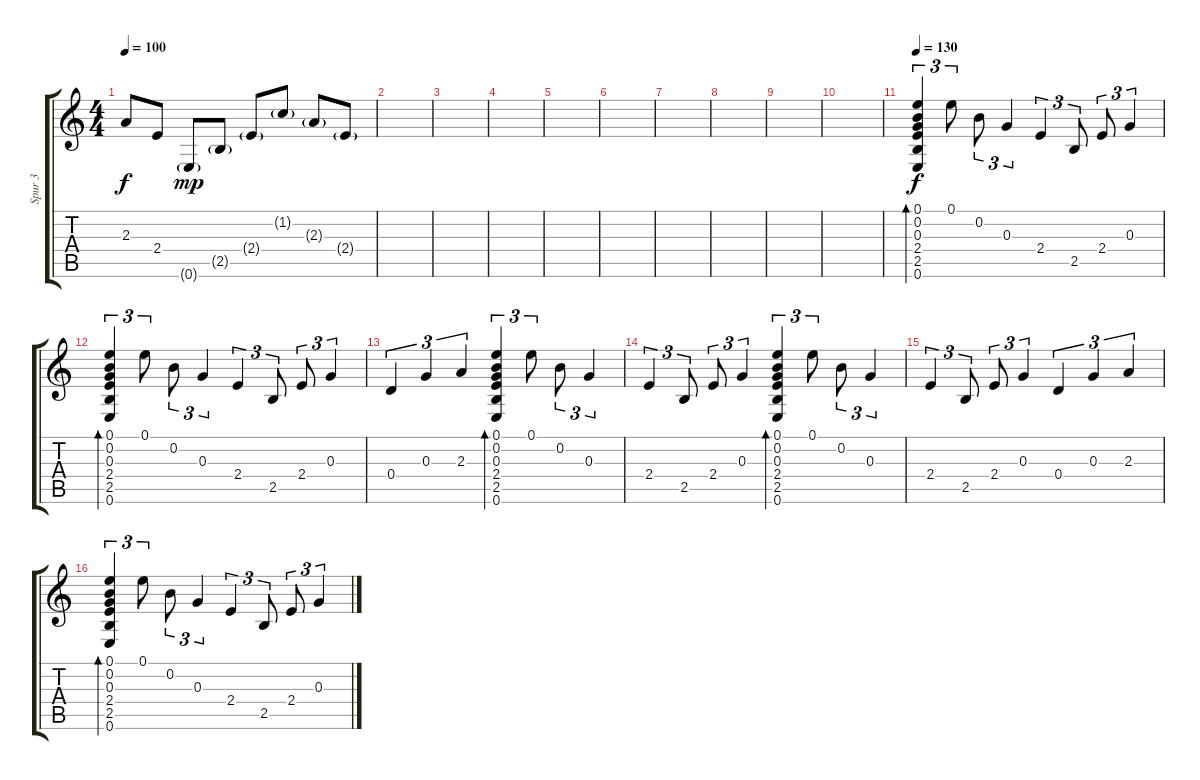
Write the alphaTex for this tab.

\track ("Spur 3" "Spur 3") {instrument electricguitarclean}
\staff {score tabs}
\tuning (E4 B3 G3 D3 A2 E2) {hide}
\ts (4 4)
\tempo 100
\clef g2
\ks c
2.3.8{dy f} 2.4.8 0.6{g}.8{dy mp} 2.5{g}.8 2.4{g}.8 1.2{g}.8 2.3{g}.8 2.4{g}.8 |
|
|
|
|
|
|
|
|
|
\tempo 130
(0.1 0.2 0.3 2.4 2.5 0.6).4{tu (3 2) bd 60 dy f} 0.1.8{tu (3 2)} 0.2.8{tu (3 2)} 0.3.4{tu (3 2)} 2.4.4{tu (3 2)} 2.5.8{tu (3 2)} 2.4.8{tu (3 2)} 0.3.4{tu (3 2)} |
(0.1 0.2 0.3 2.4 2.5 0.6).4{tu (3 2) bd 60} 0.1.8{tu (3 2)} 0.2.8{tu (3 2)} 0.3.4{tu (3 2)} 2.4.4{tu (3 2)} 2.5.8{tu (3 2)} 2.4.8{tu (3 2)} 0.3.4{tu (3 2)} |
0.4.4{tu (3 2)} 0.3.4{tu (3 2)} 2.3.4{tu (3 2)} (0.1 0.2 0.3 2.4 2.5 0.6).4{tu (3 2) bd 60} 0.1.8{tu (3 2)} 0.2.8{tu (3 2)} 0.3.4{tu (3 2)} |
2.4.4{tu (3 2)} 2.5.8{tu (3 2)} 2.4.8{tu (3 2)} 0.3.4{tu (3 2)} (0.1 0.2 0.3 2.4 2.5 0.6).4{tu (3 2) bd 60} 0.1.8{tu (3 2)} 0.2.8{tu (3 2)} 0.3.4{tu (3 2)} |
2.4.4{tu (3 2)} 2.5.8{tu (3 2)} 2.4.8{tu (3 2)} 0.3.4{tu (3 2)} 0.4.4{tu (3 2)} 0.3.4{tu (3 2)} 2.3.4{tu (3 2)} |
(0.1 0.2 0.3 2.4 2.5 0.6).4{tu (3 2) bd 60} 0.1.8{tu (3 2)} 0.2.8{tu (3 2)} 0.3.4{tu (3 2)} 2.4.4{tu (3 2)} 2.5.8{tu (3 2)} 2.4.8{tu (3 2)} 0.3.4{tu (3 2)}
